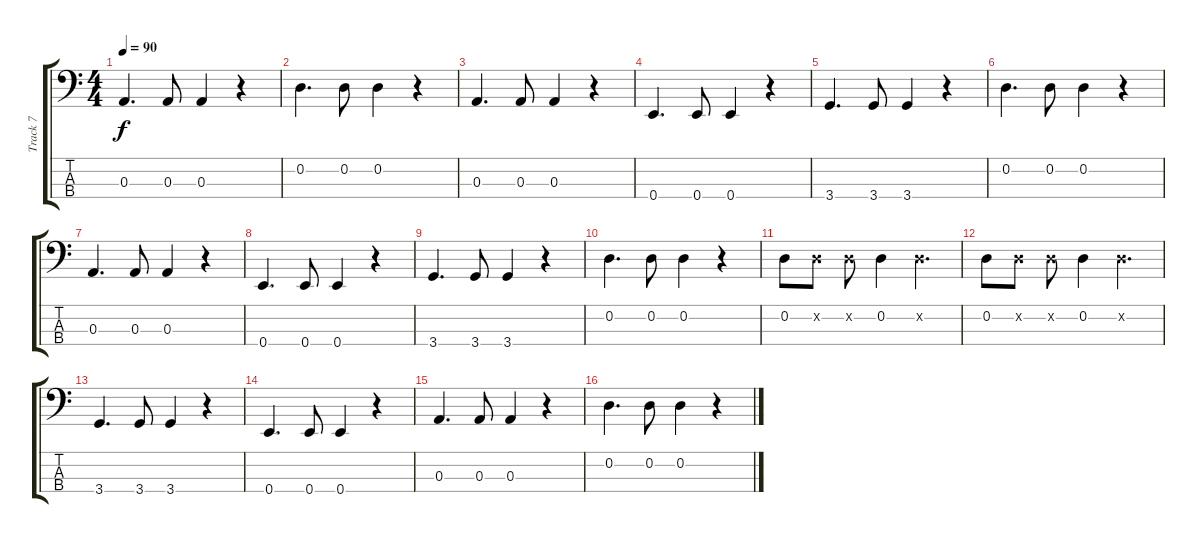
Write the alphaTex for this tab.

\track ("Track 7" "Track 7") {instrument electricbassfinger}
\staff {score tabs}
\tuning (G2 D2 A1 E1) {hide}
\ts (4 4)
\tempo 90
\clef f4
\ks c
0.3.4{d dy f} 0.3.8 0.3.4 r.4 |
0.2.4{d} 0.2.8 0.2.4 r.4 |
0.3.4{d} 0.3.8 0.3.4 r.4 |
0.4.4{d} 0.4.8 0.4.4 r.4 |
3.4.4{d} 3.4.8 3.4.4 r.4 |
0.2.4{d} 0.2.8 0.2.4 r.4 |
0.3.4{d} 0.3.8 0.3.4 r.4 |
0.4.4{d} 0.4.8 0.4.4 r.4 |
3.4.4{d} 3.4.8 3.4.4 r.4 |
0.2.4{d} 0.2.8 0.2.4 r.4 |
0.2.8 0.2{x}.8 0.2{x}.8 0.2.4 0.2{x}.4{d} |
0.2.8 0.2{x}.8 0.2{x}.8 0.2.4 0.2{x}.4{d} |
3.4.4{d} 3.4.8 3.4.4 r.4 |
0.4.4{d} 0.4.8 0.4.4 r.4 |
0.3.4{d} 0.3.8 0.3.4 r.4 |
0.2.4{d} 0.2.8 0.2.4 r.4
